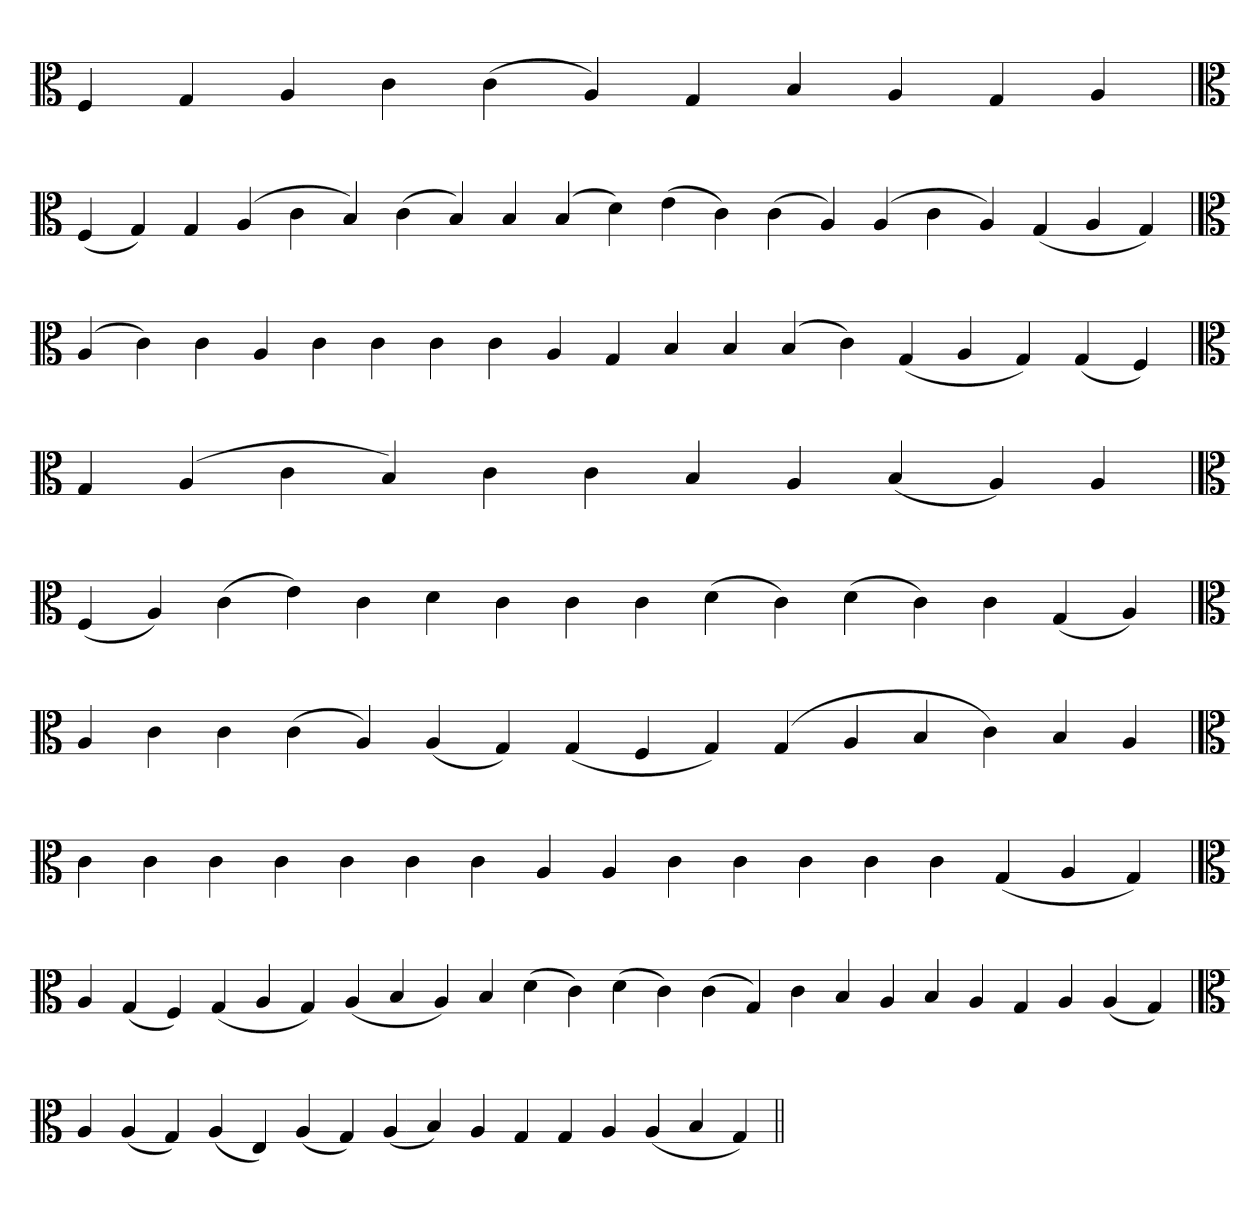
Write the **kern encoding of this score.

**kern
*part1
*staff1
*clefC3
=
4F
4G
4A
4c
(4c
4A)
4G
4B
4A
4G
4A
=`
*clefC3
(4F
4G)
4G
(4A
4c
4B)
(4c
4B)
4B
(4B
4d)
(4e
4c)
(4c
4A)
(4A
4c
4A)
(4G
4A
4G)
='
*clefC3
(4A
4c)
4c
4A
4c
4c
4c
4c
4A
4G
4B
4B
(4B
4c)
(4G
4A
4G)
(4G
4F)
=`
*clefC3
4G
(4A
4c
4B)
4c
4c
4B
4A
(4B
4A)
4A
=
*clefC3
(4F
4A)
(4c
4e)
4c
4d
4c
4c
4c
(4d
4c)
(4d
4c)
4c
(4G
4A)
=`
*clefC3
4A
4c
4c
(4c
4A)
(4A
4G)
(4G
4F
4G)
(4G
4A
4B
4c)
4B
4A
=
*clefC3
4c
4c
4c
4c
4c
4c
4c
4A
4A
4c
4c
4c
4c
4c
(4G
4A
4G)
='
*clefC3
4A
(4G
4F)
(4G
4A
4G)
(4A
4B
4A)
4B
(4d
4c)
(4d
4c)
(4c
4G)
4c
4B
4A
4B
4A
4G
4A
(4A
4G)
='
*clefC3
4A
(4A
4G)
(4A
4E)
(4A
4G)
(4A
4B)
4A
4G
4G
4A
(4A
4B
4G)
=||
*-
